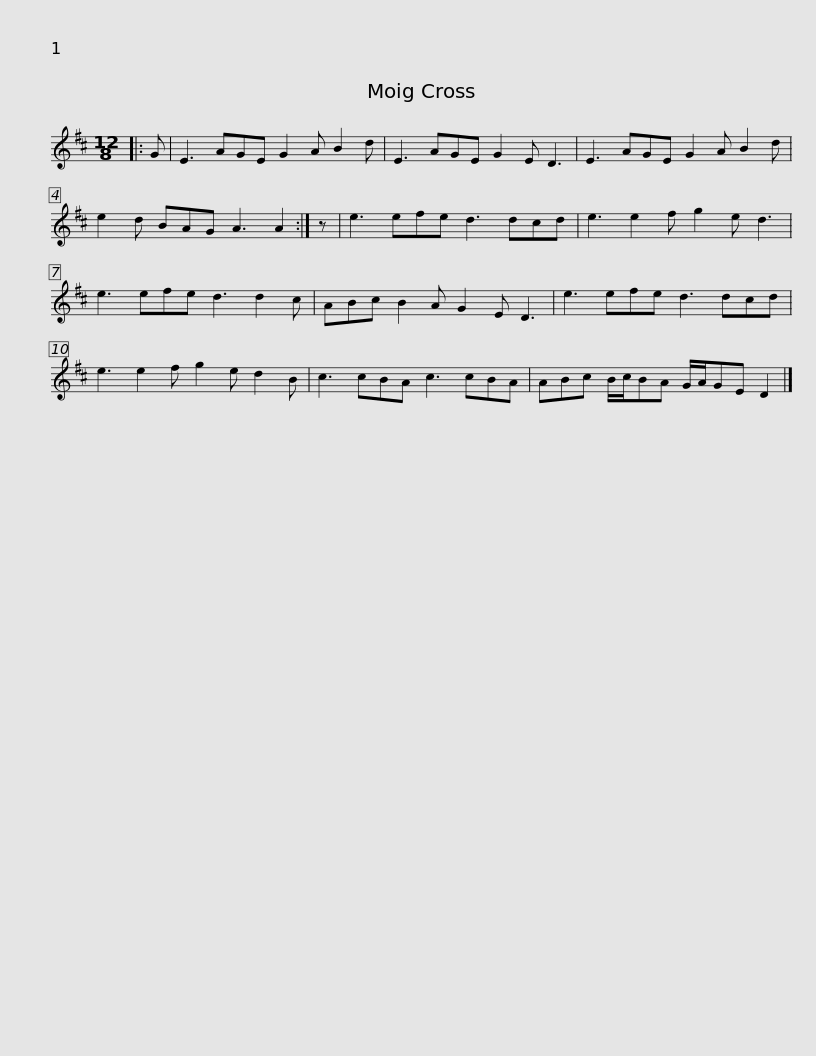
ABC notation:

X:1
L:1/8
M:12/8
I:linebreak $
K:D
V:1 treble
V:1
|: G | E3 AGE G2 A B2 d | E3 AGE G2 E D3 | E3 AGE G2 A B2 d | e2 d BAG A3 A2 :| %5
 z |$ e3 efe d3 dcd | e3 e2 f g2 e d3 | e3 efe d3 d2 c | ABc B2 A G2 E D3 | %10
 e3 efe d3 dcd |$ e3 e2 f g2 e d2 B | c3 cBA c3 cBA | ABc B/c/BA G/A/GE D2 |] %14
